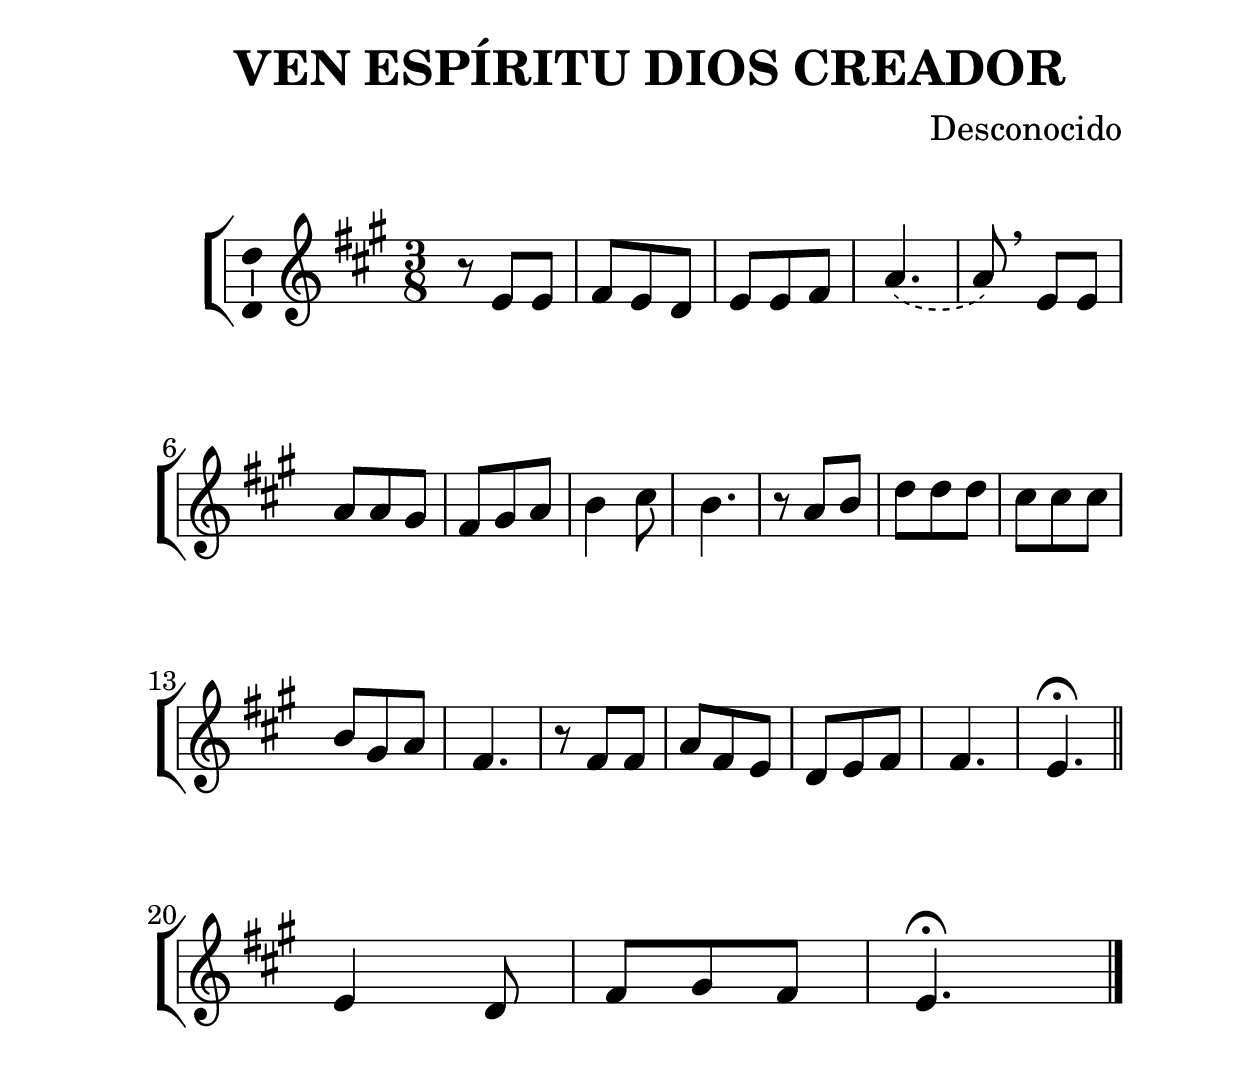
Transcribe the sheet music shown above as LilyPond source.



%versión de lilypond para la que se ha escrito esta partitura:
\version "2.16.0"

	%Tamaño papel
	#(set-default-paper-size "a4")
	%Tamaño partitura
	#(set-global-staff-size 30)
	%No responde al pulsar sobre una nota
	#(ly:set-option 'point-and-click #f)

%parámetros del encabezamiento:
\header {
	%title = "VEN ESPÍRITU DIOS CREADOR"
	title = \markup{\fontsize #-1 "VEN ESPÍRITU DIOS CREADOR"}
	subtitle = ""
	composer = "Desconocido"
	poet = ""
	meter = ""
	arranger = ""
%	tagline="Monasterio de la Madre de Dios. Buenafuente del Sistal."
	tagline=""
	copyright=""
	tiempo = ""
	usos = ""
	letra = "Ven Espíritu Dios Creador y visita el hogar de tus fieles, haz un Templo de gracia su pecho con el don de tu santa presencia. Tú el Amor que consuela a los hijos como eterno Regalo del Padre, Caridad, Fuente viva de gracia, llama eterna de amor verdadero. Ilumine tu luz nuestros ojos y tu amor se derrame en el alma, tu poder nos sostenga en la lucha y renueve las fuerzas cansadas. Haz que triunfen tus hijos del mal y que reine la paz en sus almas, sé la mano que venza en sus luchas, el sendero que guíe sus pasos. Muéstranos el misterio Sagrado, el amor de Dios Padre y Dios Hijo, fortalece la fe del creyente que ha nacido a la vida divina. Demos gloria por siempre a Dios Padre, y a Jesús triunfador de la muerte, y al Espíritu vida del alma, alabanza y honor para siempre. Amén."
	}

%parámetros asociados al papel:
\paper  {
	oddHeaderMarkup = \markup {\fill-line { \on-the-fly #not-first-page \fromproperty #'header:title \on-the-fly #not-first-page \fromproperty #'header:composer }}
	evenHeaderMarkup = \markup {\fill-line { \fromproperty #'header:composer \fromproperty #'header:title }}
	#(set-paper-size "a4")
	print-page-number = ##f
	first-page-number = 1
	print-first-page-number = ##f
%	head-separation = 3.0 \cm
	top-margin = 2.0 \cm
	bottom-margin = 0.0\cm
%%%	bottom-margin = -2.0\cm
	left-margin = 3.0 \cm
	line-width = 16.0 \cm
	indent = 8\mm
	interscoreline = 2.\mm
	between-system-space = 15\mm
%	para que las partituras no llenen la hoja:
	ragged-bottom = ##t
%	idem para la última hoja:
	ragged-last-bottom = ##f
%	para que las partituras llenen el ancho del papel:
	ragged-last = ##f
	after-title-space = 2.5 \cm
%page-count=1
%system-count=4

	%Flexible Vertical Spacing
%	markup-markup-spacing =
%	#'((basic-distance . 15) (minimum-distance . 15) (padding . 3))
	markup-system-spacing =
	#'((basic-distance . 15) (minimum-distance . 15) (padding . 3))
	system-system-spacing =
	#'((basic-distance . 15) (minimum-distance . 15) (padding . 3))
	score-system-spacing =
	#'((basic-distance . 15) (minimum-distance . 15) (padding . 5))
%	top-system-spacing = % header
%	#'((basic-distance . 8) (minimum-distance . 0) (padding . 0))
%	top-markup-spacing =
%	#'((basic-distance . 20) (minimum-distance . 20) (padding . 0))
	last-bottom-spacing = % footer
	#'((basic-distance . 5) (minimum-distance . 5) (padding . 0))
%	score-markup-spacing =
%	#'((basic-distance . 16) (minimum-distance . 13) (padding . 0))

	}


%parámetros que afectan a toda la partitura:
global =  {
	%clave de sol (G):
	\clef G
	%armadura:
%%%	\transpose a b
	\key a \major
	\tempo 4=60
	\set Score.tempoHideNote = ##t
	}


melodia =
%%%	\transpose a b
{
	\relative c' {

\time 3/8

\phrasingSlurDashed

r8 e8 e
fis8 e d
e8 e fis

a4.
\(a8\) \noBeam \breathe e8 e
a8 a gis
fis8 gis a

b4 cis8
b4.
r8 a8 b
d8 d d
cis8 cis cis

b8 gis a
fis4.
r8 fis8 fis
a8 fis e
d8 e fis
fis4.
e4. \fermata

\bar "||"
\break

e4 d8
fis8 gis fis
e4. \fermata

\bar "|."
}
}


texto = \lyricmode {
\set stanza =#"1. " Ven Es -- pí -- ri -- tu Dios Cre -- a -- dor __ _
y vi -- si -- ta~el ho -- gar de tus fie -- _ les,
haz un Tem -- plo de gra -- cia su pe -- _ _ cho
con el don de tu san -- ta pre -- sen -- cia.
	}

textodos = \lyricmode {
\set stanza =#"2. " Tú~el A -- mor que con -- sue -- la~a los hi -- jos
co -- mo~e -- ter -- no Re -- ga -- lo del Pa -- _ dre,
Ca -- ri -- dad, Fuen -- te vi -- va de gra -- _ _ cia,
lla -- ma~e -- ter -- na de~a -- mor ver -- da -- de -- ro.
	}

textotres = \lyricmode {
\set stanza =#"3. " I -- lu -- mi -- ne tu luz nues -- tros o -- jos
y tu~a -- mor se de -- rra -- me~en el al -- _ ma,
tu po -- der nos sos -- ten -- ga~en la lu -- _ _ cha
y re -- nue -- ve las fuer -- zas can -- sa -- das.
	}

textocuatro = \lyricmode {
\set stanza =#"4. " Haz que triun -- fen tus hi -- jos del mal __ _
y que rei -- ne la paz en sus al -- _ mas,
sé la ma -- no que ven -- za~en sus lu -- _ _ chas,
el sen -- de -- ro que guí -- e sus pa -- sos.
	}

textocinco = \lyricmode {
\set stanza =#"5. " Mués -- tra -- nos el mis -- te -- rio Sa -- gra -- do,
el a -- mor de Dios Pa -- dre~y Dios Hi -- _ jo,
for -- ta -- le -- ce la fe del cre -- yen -- _ _ te
que~ha na -- ci -- do~a la vi -- da di -- vi -- na.
	}

textoseis = \lyricmode {
\set stanza =#"6. " De -- mos glo -- ria por siem -- pre~a Dios Pa -- dre,
y~a Je -- sús triun -- fa -- dor de la muer -- _ te,
y~al Es -- pí -- ri -- tu vi -- da del al -- _ _ ma,
a -- la -- ban -- za~y ho -- nor pa -- ra siem -- pre.
A -- _ _ _ _ mén.
	}


vozStaff = \context Voice = vozStaff
\with {\consists "Ambitus_engraver"}
<<
	\set Staff.instrumentName = ""
	\set Staff.shortInstrumentName = ""
	\set Staff.midiInstrument = #"acoustic grand"
	\set Staff.midiMinimumVolume = #0.7
	\set Staff.midiMaximumVolume = #0.9
	\global
	\melodia
	>>


textoStaff = \context Lyrics = textoStaff <<
%	\set vocalName =#"1. "
	\set shortVocalName =#"1. "
	\lyricsto vozStaff \texto
	>>

textodosStaff = \context Lyrics = textodosStaff <<
%	\set vocalName =#"2. "
	\set shortVocalName =#"2. "
	\lyricsto vozStaff \textodos
	>>

textotresStaff = \context Lyrics = textotresStaff <<
%	\set vocalName =#"3. "
	\set shortVocalName =#"3. "
	\lyricsto vozStaff \textotres
	>>

textocuatroStaff = \context Lyrics = textocuatroStaff <<
%	\set vocalName =#"4. "
	\set shortVocalName =#"4. "
	\lyricsto vozStaff \textocuatro
	>>

textocincoStaff = \context Lyrics = textocincoStaff <<
%	\set vocalName =#"5. "
	\set shortVocalName =#"5. "
	\lyricsto vozStaff \textocinco
	>>

textoseisStaff = \context Lyrics = textoseisStaff <<
%	\set vocalName =#"6. "
	\set shortVocalName =#"6. "
	\lyricsto vozStaff \textoseis
	>>


\book {
	\score {
		\context ChoirStaff {
			\override StaffGroup.SystemStartBracket #'collapse-height = #1
			\override Score.SystemStartBar #'collapse-height = #1
			<<
			\vozStaff
			\textoStaff
			\textodosStaff
			\textotresStaff
			\textocuatroStaff
			\textocincoStaff
			\textoseisStaff
			>>
		}
		\layout {
	    		\context {
				\Lyrics
				%\override LyricText #'font-size = #2
				}
	   		\context {
				\Score
				%\override StaffSymbol #'staff-space = #(magstep +3)
%%%				\override InstrumentName #'X-offset = #1.5
				\override InstrumentName #'X-offset = #4.5
				\override InstrumentName #'font-series = #'bold
				}
%%%			\context {
%%%				\Staff
%%%				\remove "Time_signature_engraver"
%%%				\override BarLine #'transparent = ##t
%%%				}
			}
		}
	\score {
		\context ChoirStaff {
			\override StaffGroup.SystemStartBracket #'collapse-height = #1
			\override Score.SystemStartBar #'collapse-height = #1
			<<
			\vozStaff
			>>
		}
		\midi {
	  		\context {
	  			\Score
				tempoWholesPerMinute = #(ly:make-moment 70 4)
				}
			}
		}
}


